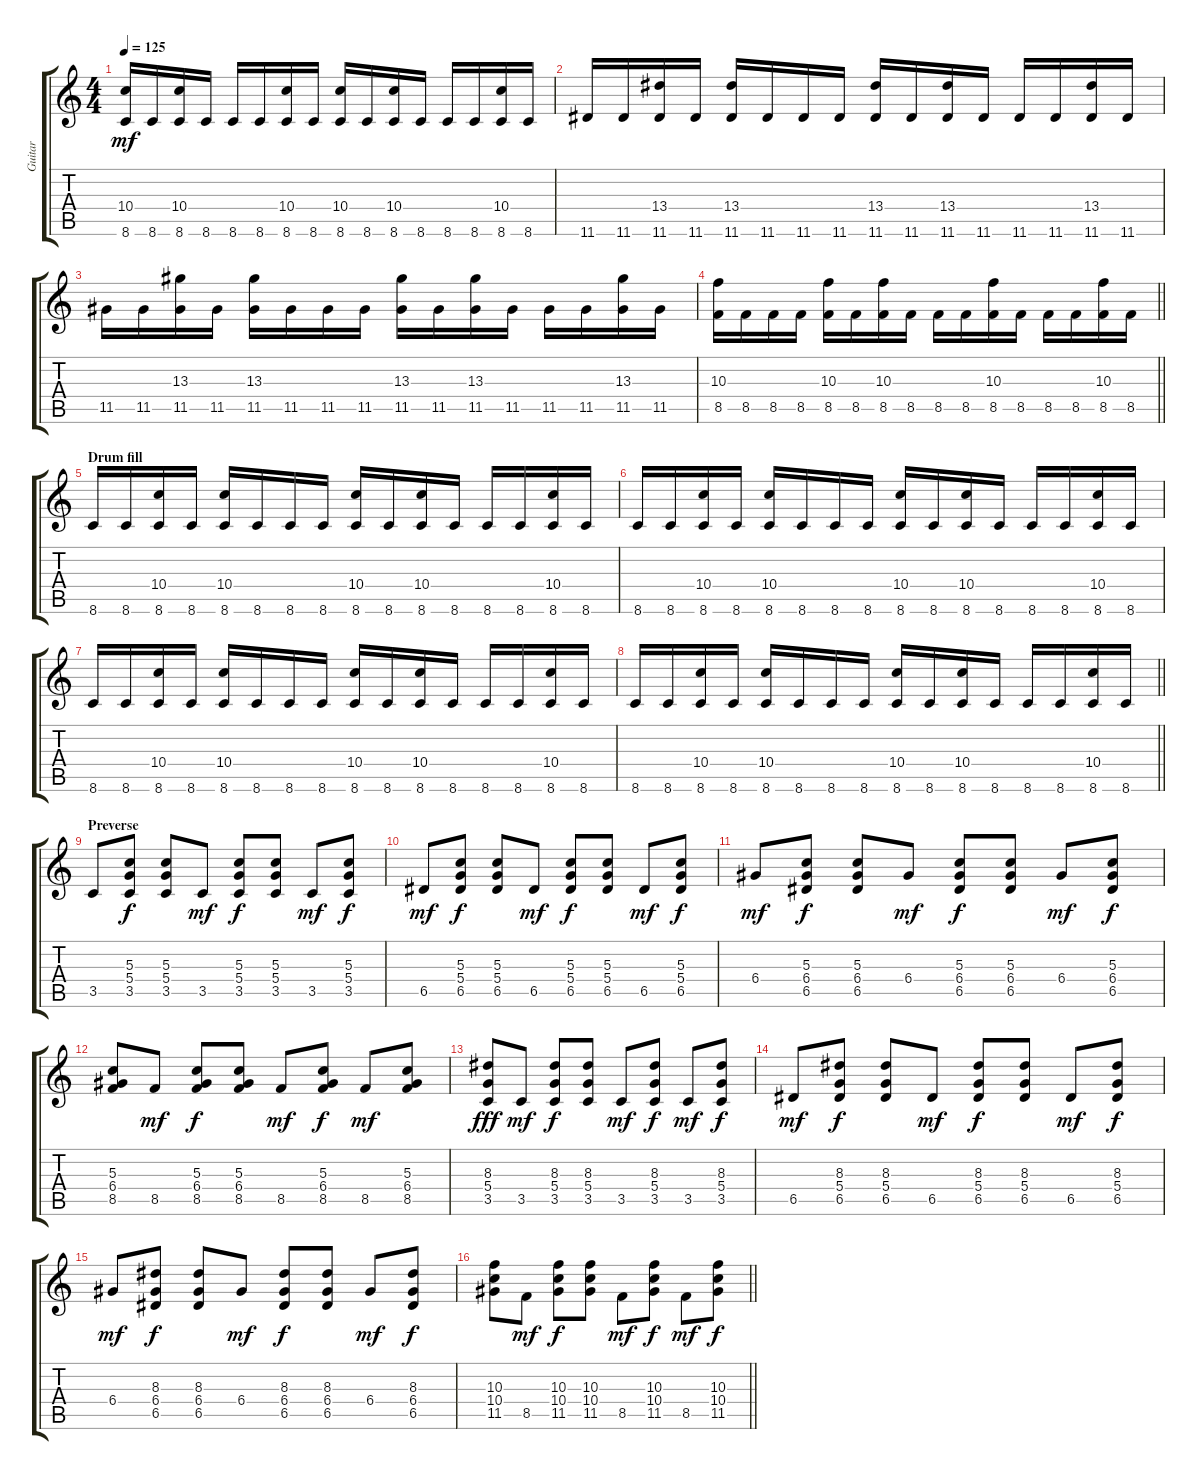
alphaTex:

\track ("Guitar" "Guitar") {instrument distortionguitar}
\staff {score tabs}
\tuning (E4 B3 G3 D3 A2 E2) {hide}
\ts (4 4)
\tempo 125
\clef g2
\ks c
(10.4 8.6).16{dy mf volume 14} 8.6.16 (10.4 8.6).16 8.6.16 8.6.16 8.6.16 (10.4 8.6).16 8.6.16 (10.4 8.6).16 8.6.16 (10.4 8.6).16 8.6.16 8.6.16 8.6.16 (10.4 8.6).16 8.6.16 |
11.6.16 11.6.16 (13.4 11.6).16 11.6.16 (13.4 11.6).16 11.6.16 11.6.16 11.6.16 (13.4 11.6).16 11.6.16 (13.4 11.6).16 11.6.16 11.6.16 11.6.16 (13.4 11.6).16 11.6.16 |
11.5.16 11.5.16 (13.3 11.5).16 11.5.16 (13.3 11.5).16 11.5.16 11.5.16 11.5.16 (13.3 11.5).16 11.5.16 (13.3 11.5).16 11.5.16 11.5.16 11.5.16 (13.3 11.5).16 11.5.16 |
\barLineRight lightlight
(10.3 8.5).16 8.5.16 8.5.16 8.5.16 (10.3 8.5).16 8.5.16 (10.3 8.5).16 8.5.16 8.5.16 8.5.16 (10.3 8.5).16 8.5.16 8.5.16 8.5.16 (10.3 8.5).16 8.5.16 |
\section ("" "Drum fill")
8.6.16{volume 14} 8.6.16 (10.4 8.6).16 8.6.16 (10.4 8.6).16 8.6.16 8.6.16 8.6.16 (10.4 8.6).16 8.6.16 (10.4 8.6).16 8.6.16 8.6.16 8.6.16 (10.4 8.6).16 8.6.16 |
8.6.16{volume 14} 8.6.16 (10.4 8.6).16 8.6.16 (10.4 8.6).16 8.6.16 8.6.16 8.6.16 (10.4 8.6).16 8.6.16 (10.4 8.6).16 8.6.16 8.6.16 8.6.16 (10.4 8.6).16 8.6.16 |
8.6.16{volume 14} 8.6.16 (10.4 8.6).16 8.6.16 (10.4 8.6).16 8.6.16 8.6.16 8.6.16 (10.4 8.6).16 8.6.16 (10.4 8.6).16 8.6.16 8.6.16 8.6.16 (10.4 8.6).16 8.6.16 |
\barLineRight lightlight
8.6.16{volume 14} 8.6.16 (10.4 8.6).16 8.6.16 (10.4 8.6).16 8.6.16 8.6.16 8.6.16 (10.4 8.6).16 8.6.16 (10.4 8.6).16 8.6.16 8.6.16 8.6.16 (10.4 8.6).16 8.6.16 |
\section ("" "Preverse")
3.5.8 (5.3 5.4 3.5).8{dy f} (5.3 5.4 3.5).8 3.5.8{dy mf} (5.3 5.4 3.5).8{dy f} (5.3 5.4 3.5).8 3.5.8{dy mf} (5.3 5.4 3.5).8{dy f} |
6.5.8{dy mf} (5.3 5.4 6.5).8{dy f} (5.3 5.4 6.5).8 6.5.8{dy mf} (5.3 5.4 6.5).8{dy f} (5.3 5.4 6.5).8 6.5.8{dy mf} (5.3 5.4 6.5).8{dy f} |
6.4.8{dy mf} (5.3 6.4 6.5).8{dy f} (5.3 6.4 6.5).8 6.4.8{dy mf} (5.3 6.4 6.5).8{dy f} (5.3 6.4 6.5).8 6.4.8{dy mf} (5.3 6.4 6.5).8{dy f} |
(5.3 6.4 8.5).8 8.5.8{dy mf} (5.3 6.4 8.5).8{dy f} (5.3 6.4 8.5).8 8.5.8{dy mf} (5.3 6.4 8.5).8{dy f} 8.5.8{dy mf} (5.3 6.4 8.5).8 |
(8.3 5.4 3.5).8{dy fff} 3.5.8{dy mf} (8.3 5.4 3.5).8{dy f} (8.3 5.4 3.5).8 3.5.8{dy mf} (8.3 5.4 3.5).8{dy f} 3.5.8{dy mf} (8.3 5.4 3.5).8{dy f} |
6.5.8{dy mf} (8.3 5.4 6.5).8{dy f} (8.3 5.4 6.5).8 6.5.8{dy mf} (8.3 5.4 6.5).8{dy f} (8.3 5.4 6.5).8 6.5.8{dy mf} (8.3 5.4 6.5).8{dy f} |
6.4.8{dy mf} (8.3 6.4 6.5).8{dy f} (8.3 6.4 6.5).8 6.4.8{dy mf} (8.3 6.4 6.5).8{dy f} (8.3 6.4 6.5).8 6.4.8{dy mf} (8.3 6.4 6.5).8{dy f} |
\barLineRight lightlight
(10.3 10.4 11.5).8 8.5.8{dy mf} (10.3 10.4 11.5).8{dy f} (10.3 10.4 11.5).8 8.5.8{dy mf} (10.3 10.4 11.5).8{dy f} 8.5.8{dy mf} (10.3 10.4 11.5).8{dy f}
